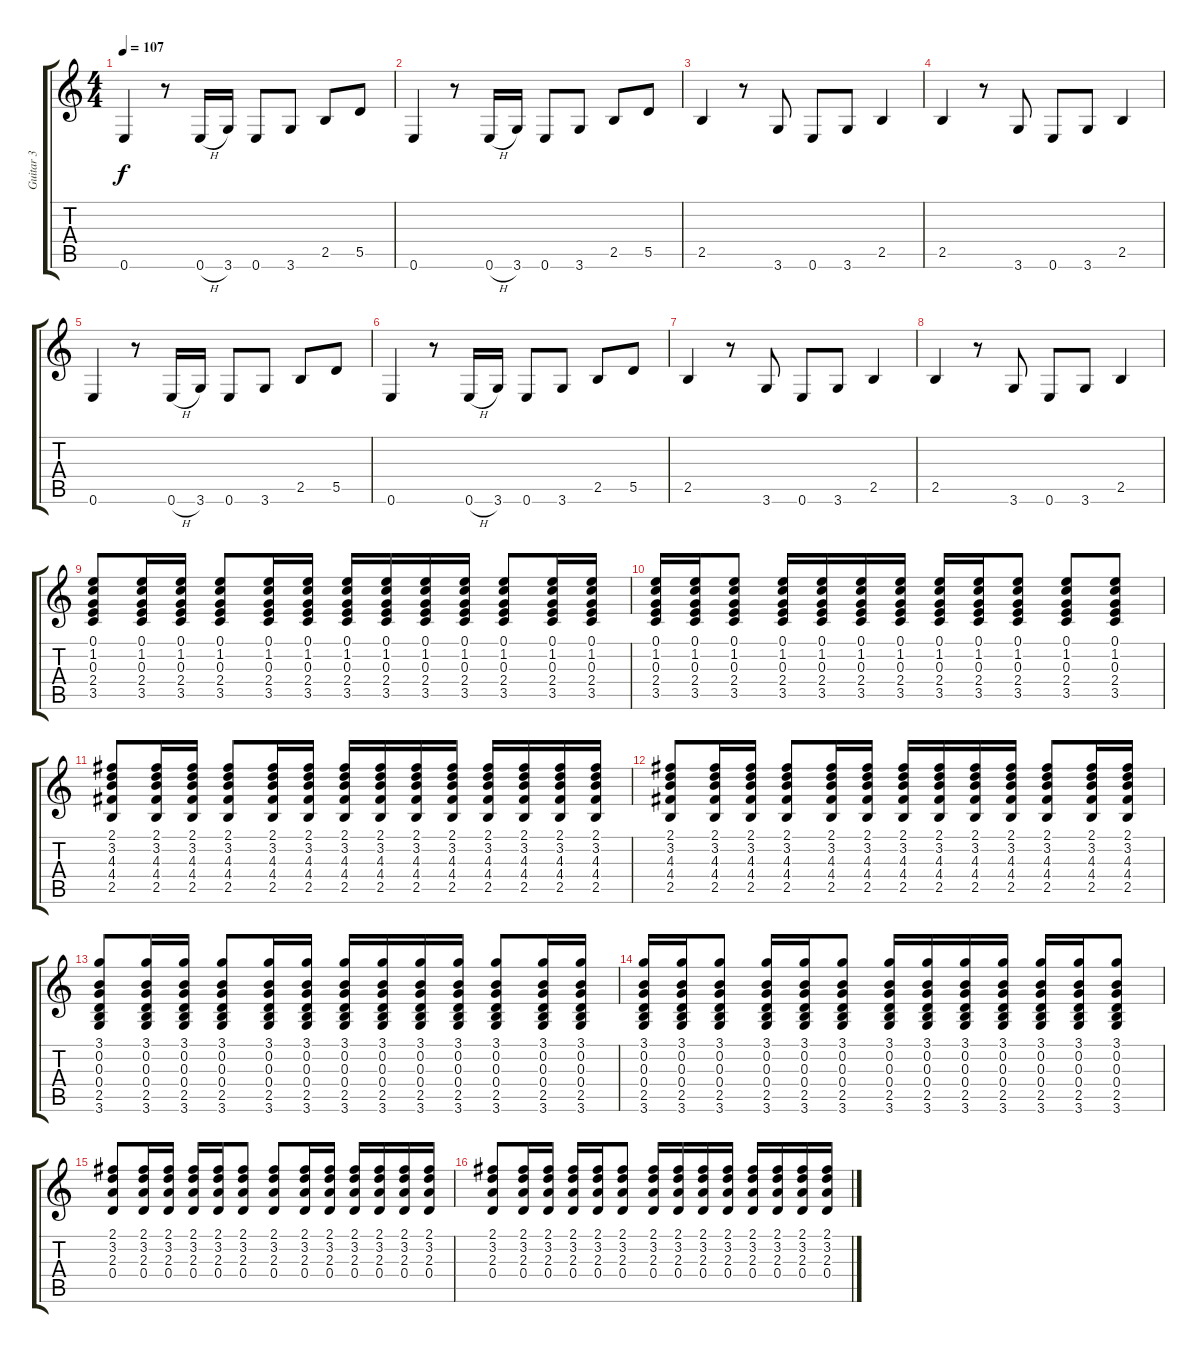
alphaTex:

\track ("Guitar 3" "Guitar 3") {instrument distortionguitar}
\staff {score tabs}
\tuning (E4 B3 G3 D3 A2 E2) {hide}
\ts (4 4)
\tempo 107
\clef g2
\ks c
0.6.4{dy f} r.8 0.6{h}.16 3.6.16 0.6.8 3.6.8 2.5.8 5.5.8 |
0.6.4 r.8 0.6{h}.16 3.6.16 0.6.8 3.6.8 2.5.8 5.5.8 |
2.5.4 r.8 3.6.8 0.6.8 3.6.8 2.5.4 |
2.5.4 r.8 3.6.8 0.6.8 3.6.8 2.5.4 |
0.6.4 r.8 0.6{h}.16 3.6.16 0.6.8 3.6.8 2.5.8 5.5.8 |
0.6.4 r.8 0.6{h}.16 3.6.16 0.6.8 3.6.8 2.5.8 5.5.8 |
2.5.4 r.8 3.6.8 0.6.8 3.6.8 2.5.4 |
2.5.4 r.8 3.6.8 0.6.8 3.6.8 2.5.4 |
(0.1 1.2 0.3 2.4 3.5).8 (0.1 1.2 0.3 2.4 3.5).16 (0.1 1.2 0.3 2.4 3.5).16 (0.1 1.2 0.3 2.4 3.5).8 (0.1 1.2 0.3 2.4 3.5).16 (0.1 1.2 0.3 2.4 3.5).16 (0.1 1.2 0.3 2.4 3.5).16 (0.1 1.2 0.3 2.4 3.5).16 (0.1 1.2 0.3 2.4 3.5).16 (0.1 1.2 0.3 2.4 3.5).16 (0.1 1.2 0.3 2.4 3.5).8 (0.1 1.2 0.3 2.4 3.5).16 (0.1 1.2 0.3 2.4 3.5).16 |
(0.1 1.2 0.3 2.4 3.5).16 (0.1 1.2 0.3 2.4 3.5).16 (0.1 1.2 0.3 2.4 3.5).8 (0.1 1.2 0.3 2.4 3.5).16 (0.1 1.2 0.3 2.4 3.5).16 (0.1 1.2 0.3 2.4 3.5).16 (0.1 1.2 0.3 2.4 3.5).16 (0.1 1.2 0.3 2.4 3.5).16 (0.1 1.2 0.3 2.4 3.5).16 (0.1 1.2 0.3 2.4 3.5).8 (0.1 1.2 0.3 2.4 3.5).8 (0.1 1.2 0.3 2.4 3.5).8 |
(2.1 3.2 4.3 4.4 2.5).8 (2.1 3.2 4.3 4.4 2.5).16 (2.1 3.2 4.3 4.4 2.5).16 (2.1 3.2 4.3 4.4 2.5).8 (2.1 3.2 4.3 4.4 2.5).16 (2.1 3.2 4.3 4.4 2.5).16 (2.1 3.2 4.3 4.4 2.5).16 (2.1 3.2 4.3 4.4 2.5).16 (2.1 3.2 4.3 4.4 2.5).16 (2.1 3.2 4.3 4.4 2.5).16 (2.1 3.2 4.3 4.4 2.5).16 (2.1 3.2 4.3 4.4 2.5).16 (2.1 3.2 4.3 4.4 2.5).16 (2.1 3.2 4.3 4.4 2.5).16 |
(2.1 3.2 4.3 4.4 2.5).8 (2.1 3.2 4.3 4.4 2.5).16 (2.1 3.2 4.3 4.4 2.5).16 (2.1 3.2 4.3 4.4 2.5).8 (2.1 3.2 4.3 4.4 2.5).16 (2.1 3.2 4.3 4.4 2.5).16 (2.1 3.2 4.3 4.4 2.5).16 (2.1 3.2 4.3 4.4 2.5).16 (2.1 3.2 4.3 4.4 2.5).16 (2.1 3.2 4.3 4.4 2.5).16 (2.1 3.2 4.3 4.4 2.5).8 (2.1 3.2 4.3 4.4 2.5).16 (2.1 3.2 4.3 4.4 2.5).16 |
(3.1 0.2 0.3 0.4 2.5 3.6).8 (3.1 0.2 0.3 0.4 2.5 3.6).16 (3.1 0.2 0.3 0.4 2.5 3.6).16 (3.1 0.2 0.3 0.4 2.5 3.6).8 (3.1 0.2 0.3 0.4 2.5 3.6).16 (3.1 0.2 0.3 0.4 2.5 3.6).16 (3.1 0.2 0.3 0.4 2.5 3.6).16 (3.1 0.2 0.3 0.4 2.5 3.6).16 (3.1 0.2 0.3 0.4 2.5 3.6).16 (3.1 0.2 0.3 0.4 2.5 3.6).16 (3.1 0.2 0.3 0.4 2.5 3.6).8 (3.1 0.2 0.3 0.4 2.5 3.6).16 (3.1 0.2 0.3 0.4 2.5 3.6).16 |
(3.1 0.2 0.3 0.4 2.5 3.6).16 (3.1 0.2 0.3 0.4 2.5 3.6).16 (3.1 0.2 0.3 0.4 2.5 3.6).8 (3.1 0.2 0.3 0.4 2.5 3.6).16 (3.1 0.2 0.3 0.4 2.5 3.6).16 (3.1 0.2 0.3 0.4 2.5 3.6).8 (3.1 0.2 0.3 0.4 2.5 3.6).16 (3.1 0.2 0.3 0.4 2.5 3.6).16 (3.1 0.2 0.3 0.4 2.5 3.6).16 (3.1 0.2 0.3 0.4 2.5 3.6).16 (3.1 0.2 0.3 0.4 2.5 3.6).16 (3.1 0.2 0.3 0.4 2.5 3.6).16 (3.1 0.2 0.3 0.4 2.5 3.6).8 |
(2.1 3.2 2.3 0.4).8 (2.1 3.2 2.3 0.4).16 (2.1 3.2 2.3 0.4).16 (2.1 3.2 2.3 0.4).16 (2.1 3.2 2.3 0.4).16 (2.1 3.2 2.3 0.4).8 (2.1 3.2 2.3 0.4).8 (2.1 3.2 2.3 0.4).16 (2.1 3.2 2.3 0.4).16 (2.1 3.2 2.3 0.4).16 (2.1 3.2 2.3 0.4).16 (2.1 3.2 2.3 0.4).16 (2.1 3.2 2.3 0.4).16 |
(2.1 3.2 2.3 0.4).8 (2.1 3.2 2.3 0.4).16 (2.1 3.2 2.3 0.4).16 (2.1 3.2 2.3 0.4).16 (2.1 3.2 2.3 0.4).16 (2.1 3.2 2.3 0.4).8 (2.1 3.2 2.3 0.4).16 (2.1 3.2 2.3 0.4).16 (2.1 3.2 2.3 0.4).16 (2.1 3.2 2.3 0.4).16 (2.1 3.2 2.3 0.4).16 (2.1 3.2 2.3 0.4).16 (2.1 3.2 2.3 0.4).16 (2.1 3.2 2.3 0.4).16
